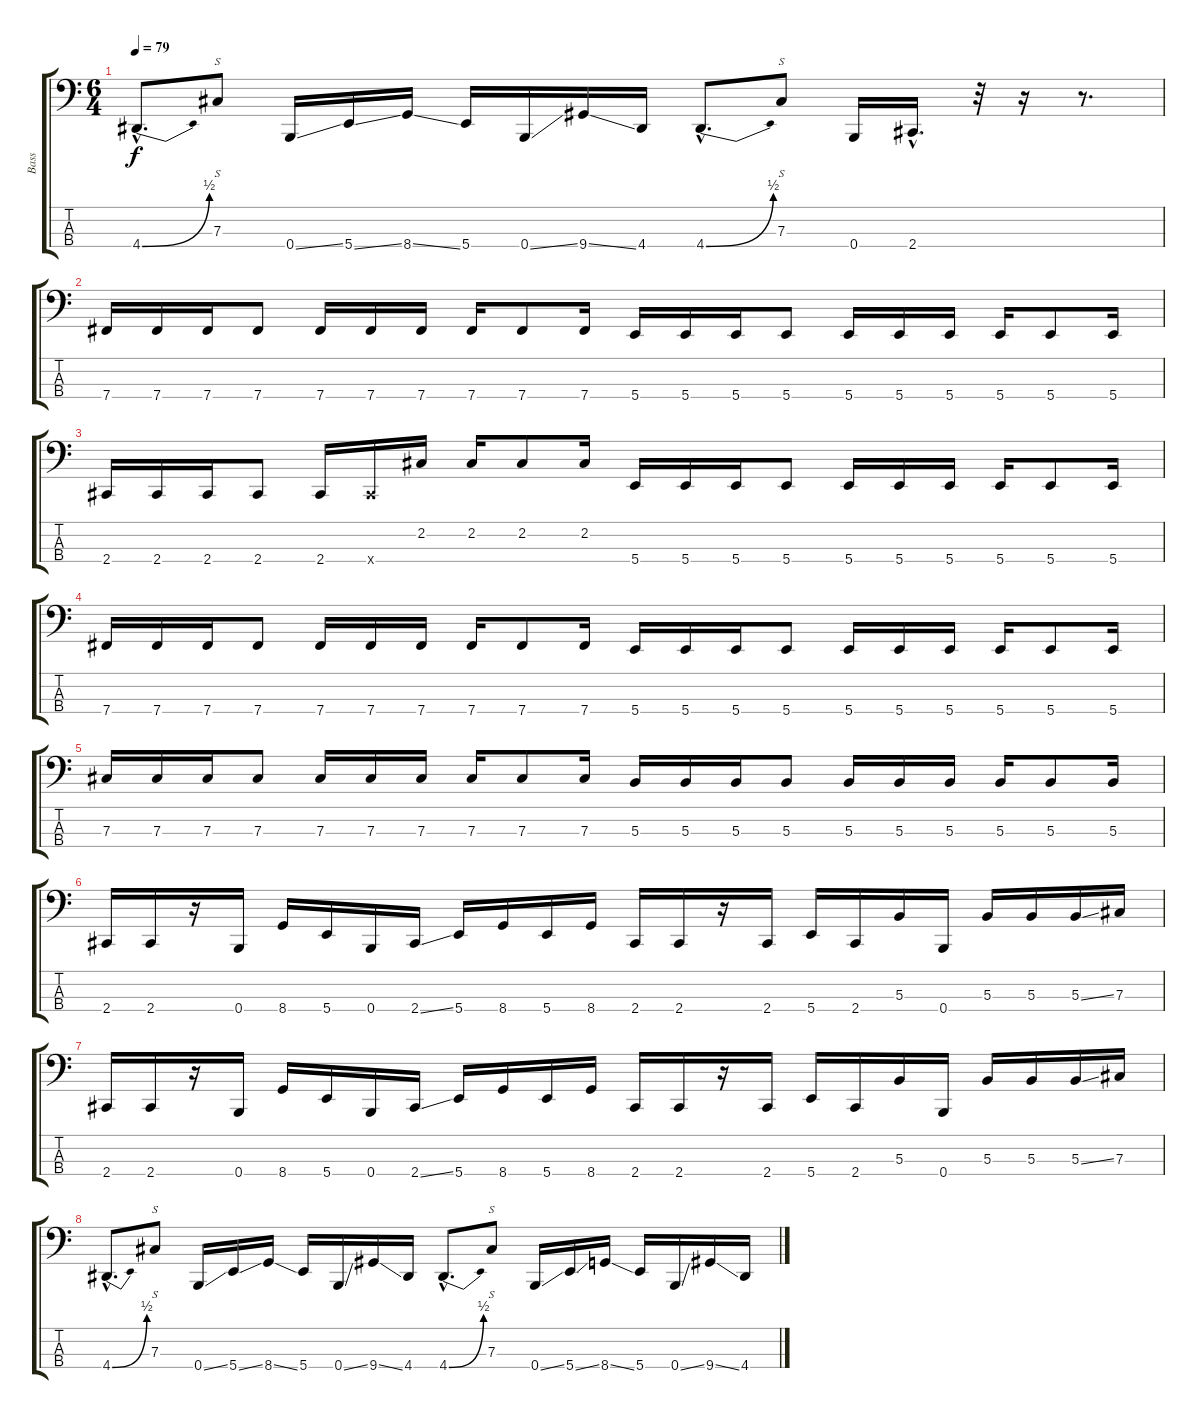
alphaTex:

\track ("Bass" "Bass") {instrument electricbassfinger}
\staff {score tabs}
\tuning (E2 B1 Gb1 B0) {hide}
\ts (6 4)
\tempo 79
\clef f4
\ks c
4.4{be (bend 0 0 60 2) hac}.8{d dy f} 7.3.8{s} 0.4{ss}.16 5.4{ss}.16 8.4{ss}.16 5.4.16 0.4{ss}.16 9.4{ss}.16 4.4.16 4.4{be (bend 0 0 60 2) hac}.8{d} 7.3.8{s} 0.4.16 2.4{hac}.16{d} r.32 r.16 r.8{d} |
7.4.16 7.4.16 7.4.16 7.4.8 7.4.16 7.4.16 7.4.16 7.4.16 7.4.8 7.4.16 5.4.16 5.4.16 5.4.16 5.4.8 5.4.16 5.4.16 5.4.16 5.4.16 5.4.8 5.4.16 |
2.4.16 2.4.16 2.4.16 2.4.8 2.4.16 2.4{x}.16 2.2.16 2.2.16 2.2.8 2.2.16 5.4.16 5.4.16 5.4.16 5.4.8 5.4.16 5.4.16 5.4.16 5.4.16 5.4.8 5.4.16 |
7.4.16 7.4.16 7.4.16 7.4.8 7.4.16 7.4.16 7.4.16 7.4.16 7.4.8 7.4.16 5.4.16 5.4.16 5.4.16 5.4.8 5.4.16 5.4.16 5.4.16 5.4.16 5.4.8 5.4.16 |
7.3.16 7.3.16 7.3.16 7.3.8 7.3.16 7.3.16 7.3.16 7.3.16 7.3.8 7.3.16 5.3.16 5.3.16 5.3.16 5.3.8 5.3.16 5.3.16 5.3.16 5.3.16 5.3.8 5.3.16 |
2.4.16 2.4.16 r.16 0.4.16 8.4.16 5.4.16 0.4.16 2.4{ss}.16 5.4.16 8.4.16 5.4.16 8.4.16 2.4.16 2.4.16 r.16 2.4.16 5.4.16 2.4.16 5.3.16 0.4.16 5.3.16 5.3.16 5.3{ss}.16 7.3.16 |
2.4.16 2.4.16 r.16 0.4.16 8.4.16 5.4.16 0.4.16 2.4{ss}.16 5.4.16 8.4.16 5.4.16 8.4.16 2.4.16 2.4.16 r.16 2.4.16 5.4.16 2.4.16 5.3.16 0.4.16 5.3.16 5.3.16 5.3{ss}.16 7.3.16 |
4.4{be (bend 0 0 60 2) hac}.8{d} 7.3.8{s} 0.4{ss}.16 5.4{ss}.16 8.4{ss}.16 5.4.16 0.4{ss}.16 9.4{ss}.16 4.4.16 4.4{be (bend 0 0 60 2) hac}.8{d} 7.3.8{s} 0.4{ss}.16 5.4{ss}.16 8.4{ss}.16 5.4.16 0.4{ss}.16 9.4{ss}.16 4.4.16
